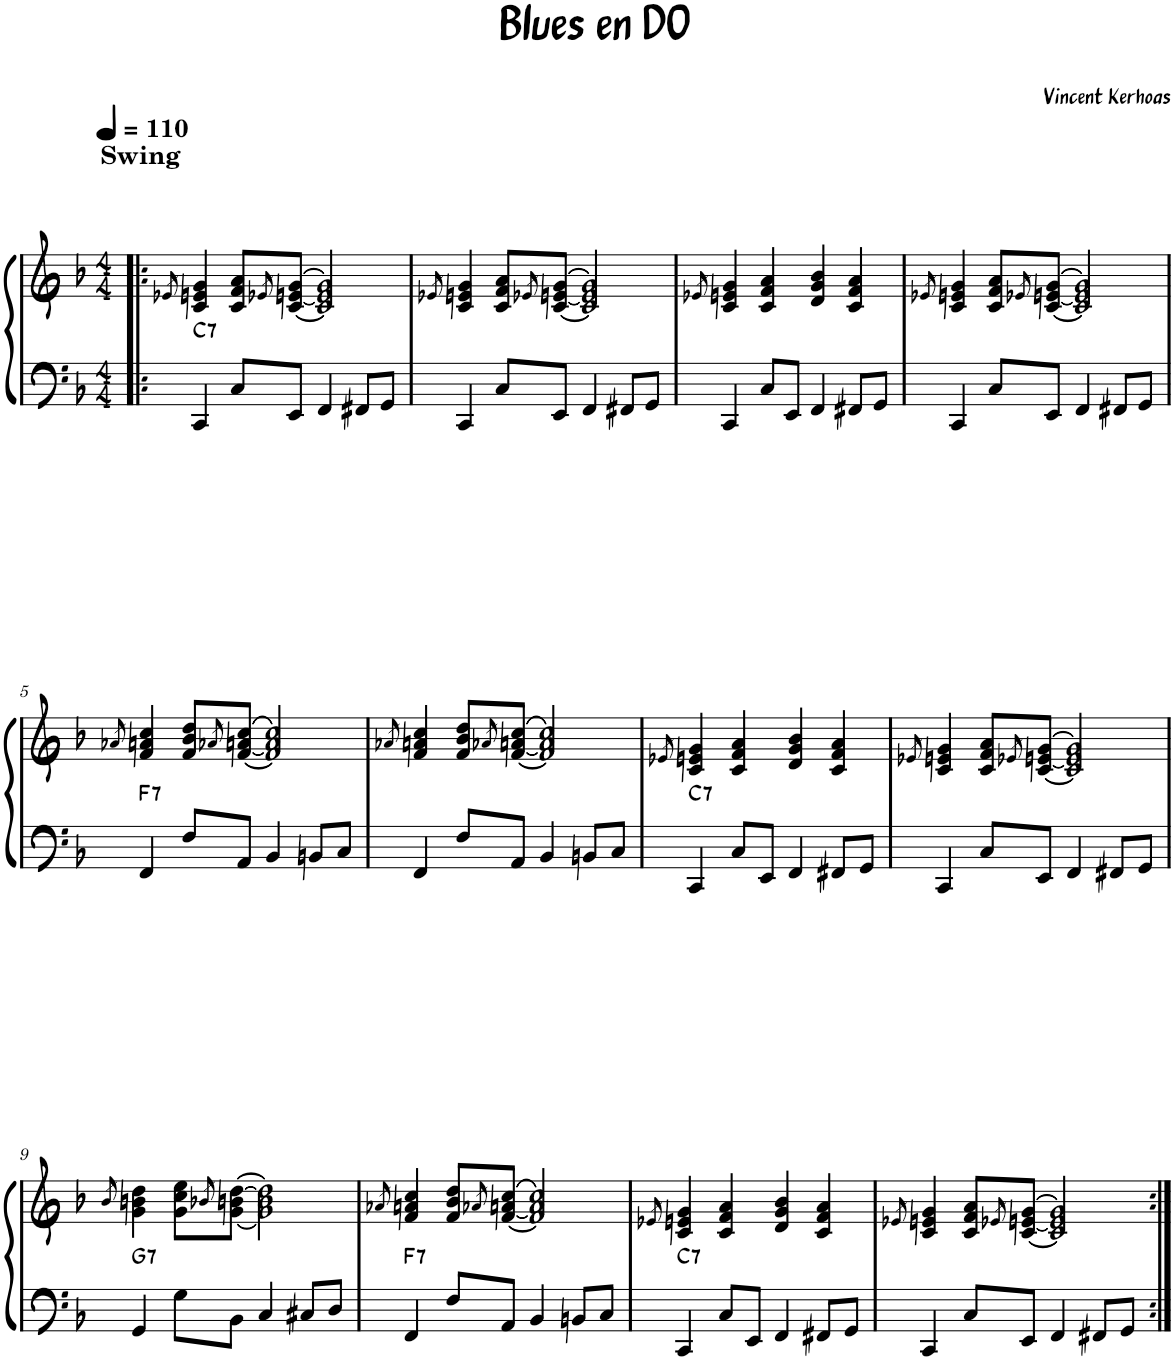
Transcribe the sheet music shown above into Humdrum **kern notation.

**kern	**kern	**harte
*part1	*part1	*part1
*staff2	*staff1	*
*I"Piano	*	*
*I'Pno.	*	*
*clefF4	*clefG2	*
*k[b-]	*k[b-]	*
*M4/4	*M4/4	*
*MM110	*MM110	*
=1!|:	=1!|:	=1!|:
.	8qe-X/	.
!	!LO:TX:a:B:t=Swing	!LO:H:kt=7
4CC/	4c/ 4en/ 4g/	C:7
8C/L	8c/ 8f/ 8a/L	.
.	8qe-X/	.
8EE/J	[8c/ [8en/ [8g/J	.
4FF/	2c/] 2e/] 2g/]	.
8FF#X/L	.	.
8GG/J	.	.
=2	=2	=2
.	8qe-X/	.
4CC/	4c/ 4en/ 4g/	.
8C/L	8c/ 8f/ 8a/L	.
.	8qe-X/	.
8EE/J	[8c/ [8en/ [8g/J	.
4FF/	2c/] 2e/] 2g/]	.
8FF#X/L	.	.
8GG/J	.	.
=3	=3	=3
.	8qe-X/	.
4CC/	4c/ 4en/ 4g/	.
8C/L	4c/ 4f/ 4a/	.
8EE/J	.	.
4FF/	4d/ 4g/ 4b-/	.
8FF#X/L	4c/ 4f/ 4a/	.
8GG/J	.	.
=4	=4	=4
.	8qe-X/	.
4CC/	4c/ 4en/ 4g/	.
8C/L	8c/ 8f/ 8a/L	.
.	8qe-X/	.
8EE/J	[8c/ [8en/ [8g/J	.
4FF/	2c/] 2e/] 2g/]	.
8FF#X/L	.	.
8GG/J	.	.
!!LO:LB:g=z
=5	=5	=5
.	8qa-X/	.
!	!	!LO:H:kt=7
4FF/	4f/ 4an/ 4cc/	F:7
8F/L	8f/ 8b-/ 8dd/L	.
.	8qa-X/	.
8AA/J	[8f/ [8an/ [8cc/J	.
4BB-/	2f/] 2a/] 2cc/]	.
8BBn/L	.	.
8C/J	.	.
=6	=6	=6
.	8qa-X/	.
4FF/	4f/ 4an/ 4cc/	.
8F/L	8f/ 8b-/ 8dd/L	.
.	8qa-X/	.
8AA/J	[8f/ [8an/ [8cc/J	.
4BB-/	2f/] 2a/] 2cc/]	.
8BBn/L	.	.
8C/J	.	.
=7	=7	=7
.	8qe-X/	.
!	!	!LO:H:kt=7
4CC/	4c/ 4en/ 4g/	C:7
8C/L	4c/ 4f/ 4a/	.
8EE/J	.	.
4FF/	4d/ 4g/ 4b-/	.
8FF#X/L	4c/ 4f/ 4a/	.
8GG/J	.	.
=8	=8	=8
.	8qe-X/	.
4CC/	4c/ 4en/ 4g/	.
8C/L	8c/ 8f/ 8a/L	.
.	8qe-X/	.
8EE/J	[8c/ [8en/ [8g/J	.
4FF/	2c/] 2e/] 2g/]	.
8FF#X/L	.	.
8GG/J	.	.
!!LO:LB:g=z
=9	=9	=9
.	8qb-/	.
!	!	!LO:H:kt=7
4GG/	4g\ 4bn\ 4dd\	G:7
8G\L	8g\ 8cc\ 8ee\L	.
.	8qb-X/	.
8BB-\J	[8g\ [8bn\ [8dd\J	.
4C/	2g\] 2b\] 2dd\]	.
8C#X/L	.	.
8D/J	.	.
=10	=10	=10
.	8qa-X/	.
!	!	!LO:H:kt=7
4FF/	4f/ 4an/ 4cc/	F:7
8F/L	8f/ 8b-/ 8dd/L	.
.	8qa-X/	.
8AA/J	[8f/ [8an/ [8cc/J	.
4BB-/	2f/] 2a/] 2cc/]	.
8BBn/L	.	.
8C/J	.	.
=11	=11	=11
.	8qe-X/	.
!	!	!LO:H:kt=7
4CC/	4c/ 4en/ 4g/	C:7
8C/L	4c/ 4f/ 4a/	.
8EE/J	.	.
4FF/	4d/ 4g/ 4b-/	.
8FF#X/L	4c/ 4f/ 4a/	.
8GG/J	.	.
=12	=12	=12
.	8qe-X/	.
4CC/	4c/ 4en/ 4g/	.
8C/L	8c/ 8f/ 8a/L	.
.	8qe-X/	.
8EE/J	[8c/ [8en/ [8g/J	.
4FF/	2c/] 2e/] 2g/]	.
8FF#X/L	.	.
8GG/J	.	.
=:|!	=:|!	=:|!
*-	*-	*-
